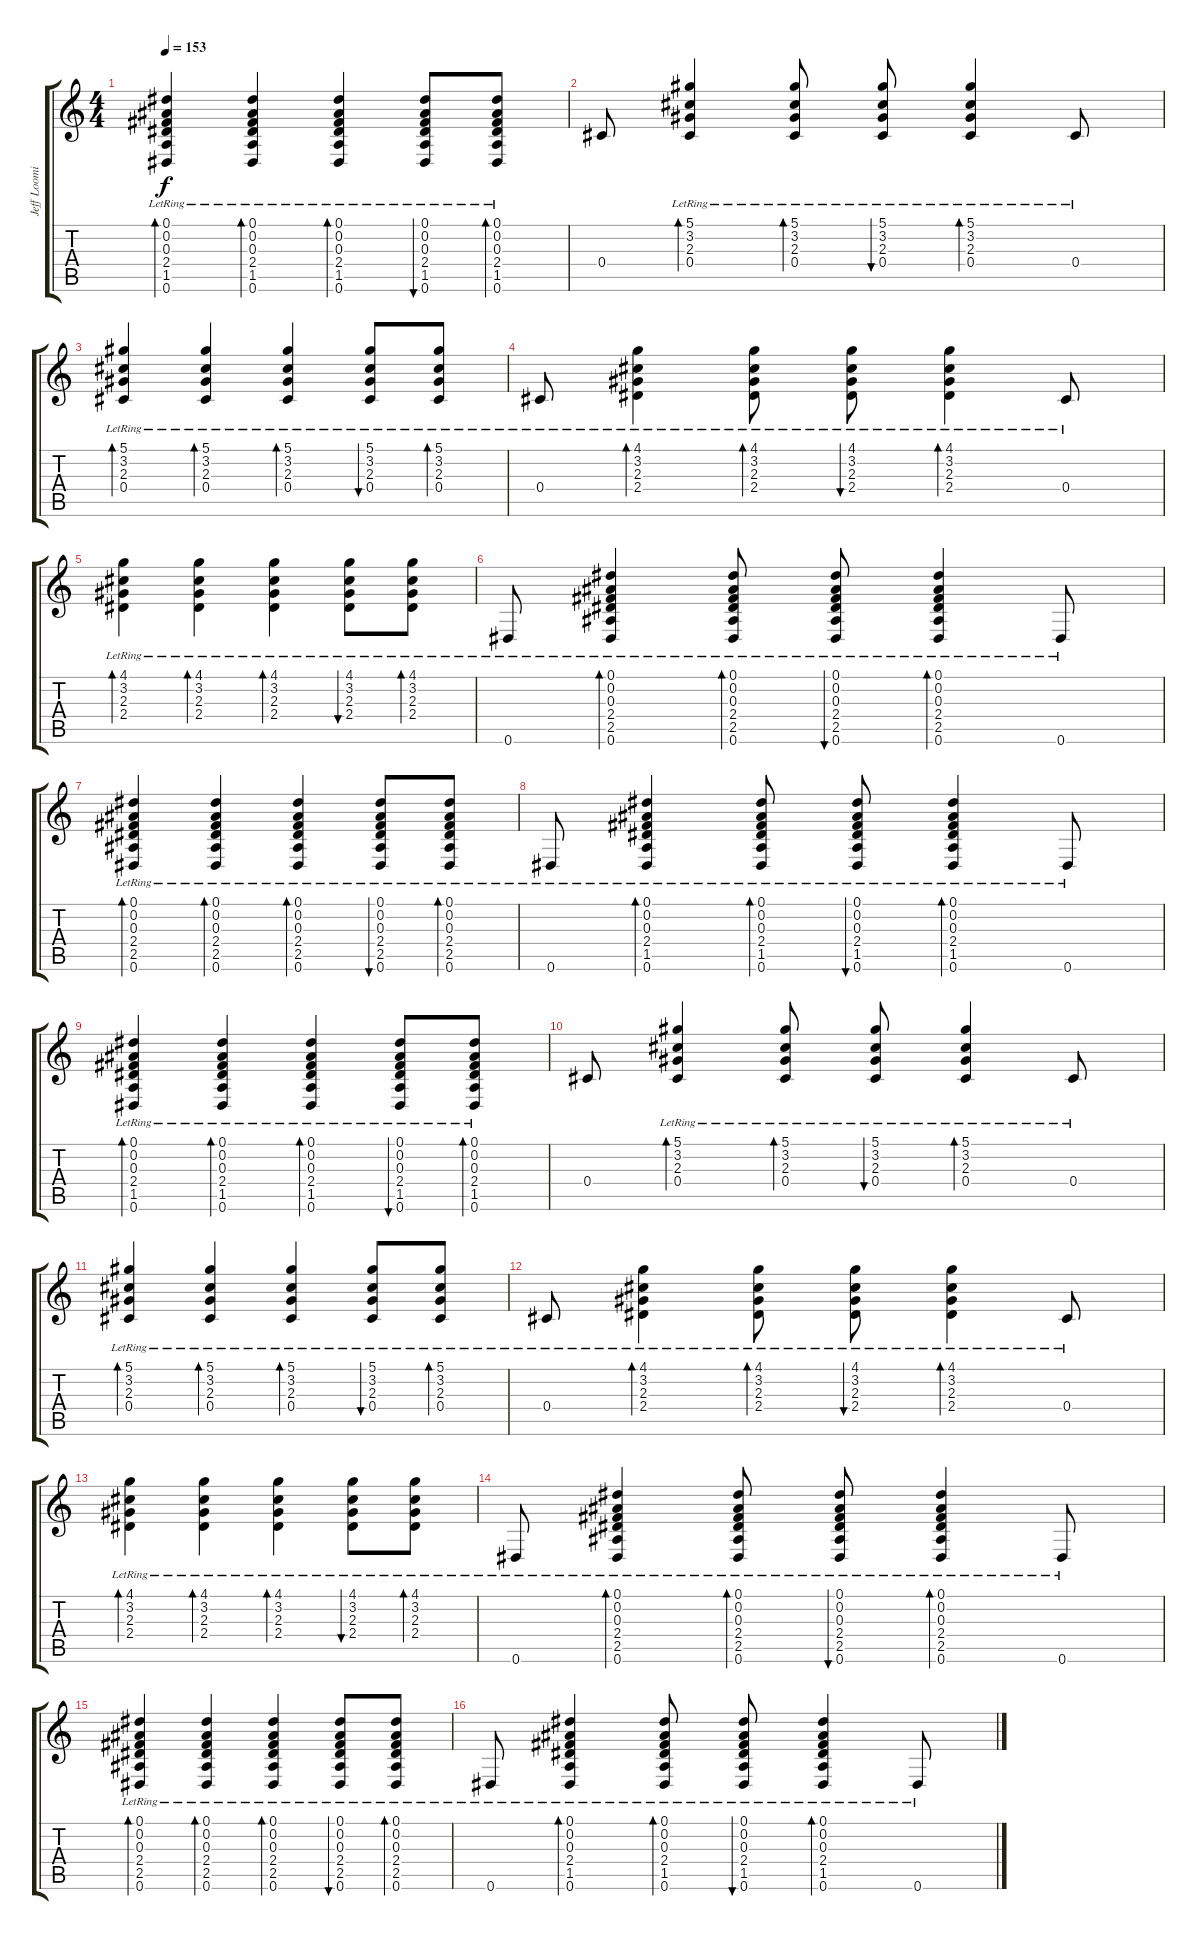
\track ("Jeff Loomis" "Jeff Loomi") {instrument acousticguitarsteel}
\staff {score tabs}
\tuning (Eb4 Bb3 Gb3 Db3 Ab2 Eb2) {hide}
\ts (4 4)
\tempo 153
\clef g2
\ks c
(0.1{lr} 0.2{lr} 0.3{lr} 2.4{lr} 1.5{lr} 0.6).4{bd 240 dy f} (0.1{lr} 0.2{lr} 0.3{lr} 2.4{lr} 1.5{lr} 0.6).4{bd 240} (0.1{lr} 0.2{lr} 0.3{lr} 2.4{lr} 1.5{lr} 0.6).4{bd 240} (0.1{lr} 0.2{lr} 0.3{lr} 2.4{lr} 1.5{lr} 0.6).8{bu 120} (0.1{lr} 0.2{lr} 0.3{lr} 2.4{lr} 1.5{lr} 0.6).8{bd 120} |
0.4.8 (5.1{lr} 3.2{lr} 2.3{lr} 0.4{lr}).4{bd 480} (5.1{lr} 3.2{lr} 2.3{lr} 0.4{lr}).8{bd 480} (5.1{lr} 3.2{lr} 2.3{lr} 0.4{lr}).8{bu 480} (5.1{lr} 3.2{lr} 2.3{lr} 0.4{lr}).4{bd 120} 0.4{lr}.8 |
(5.1{lr} 3.2{lr} 2.3{lr} 0.4{lr}).4{bd 240} (5.1{lr} 3.2{lr} 2.3{lr} 0.4{lr}).4{bd 120} (5.1{lr} 3.2{lr} 2.3{lr} 0.4{lr}).4{bd 120} (5.1{lr} 3.2{lr} 2.3{lr} 0.4{lr}).8{bu 480} (5.1{lr} 3.2{lr} 2.3{lr} 0.4{lr}).8{bd 480} |
0.4{lr}.8 (4.1{lr} 3.2{lr} 2.3{lr} 2.4{lr}).4{bd 120} (4.1{lr} 3.2{lr} 2.3{lr} 2.4{lr}).8{bd 120} (4.1{lr} 3.2{lr} 2.3{lr} 2.4{lr}).8{bu 120} (4.1{lr} 3.2{lr} 2.3{lr} 2.4{lr}).4{bd 120} 0.4{lr}.8 |
(4.1{lr} 3.2{lr} 2.3{lr} 2.4{lr}).4{bd 240} (4.1{lr} 3.2{lr} 2.3{lr} 2.4{lr}).4{bd 240} (4.1{lr} 3.2{lr} 2.3{lr} 2.4{lr}).4{bd 240} (4.1{lr} 3.2{lr} 2.3{lr} 2.4{lr}).8{bu 120} (4.1{lr} 3.2{lr} 2.3{lr} 2.4{lr}).8{bd 120} |
0.6{lr}.8 (0.1{lr} 0.2{lr} 0.3{lr} 2.4{lr} 2.5{lr} 0.6{lr}).4{bd 120} (0.1{lr} 0.2{lr} 0.3{lr} 2.4{lr} 2.5{lr} 0.6{lr}).8{bd 120} (0.1{lr} 0.2{lr} 0.3{lr} 2.4{lr} 2.5{lr} 0.6{lr}).8{bu 120} (0.1{lr} 0.2{lr} 0.3{lr} 2.4{lr} 2.5{lr} 0.6{lr}).4{bd 120} 0.6{lr}.8 |
(0.1{lr} 0.2{lr} 0.3{lr} 2.4{lr} 2.5{lr} 0.6{lr}).4{bd 240} (0.1{lr} 0.2{lr} 0.3{lr} 2.4{lr} 2.5{lr} 0.6{lr}).4{bd 240} (0.1{lr} 0.2{lr} 0.3{lr} 2.4{lr} 2.5{lr} 0.6{lr}).4{bd 240} (0.1{lr} 0.2{lr} 0.3{lr} 2.4{lr} 2.5{lr} 0.6{lr}).8{bu 120} (0.1{lr} 0.2{lr} 0.3{lr} 2.4{lr} 2.5{lr} 0.6{lr}).8{bd 120} |
0.6{lr}.8 (0.1{lr} 0.2{lr} 0.3{lr} 2.4{lr} 1.5{lr} 0.6).4{bd 120} (0.1{lr} 0.2{lr} 0.3{lr} 2.4{lr} 1.5{lr} 0.6).8{bd 120} (0.1{lr} 0.2{lr} 0.3{lr} 2.4{lr} 1.5{lr} 0.6).8{bu 120} (0.1{lr} 0.2{lr} 0.3{lr} 2.4{lr} 1.5{lr} 0.6).4{bd 120} 0.6{lr}.8 |
(0.1{lr} 0.2{lr} 0.3{lr} 2.4{lr} 1.5{lr} 0.6).4{bd 240} (0.1{lr} 0.2{lr} 0.3{lr} 2.4{lr} 1.5{lr} 0.6).4{bd 240} (0.1{lr} 0.2{lr} 0.3{lr} 2.4{lr} 1.5{lr} 0.6).4{bd 240} (0.1{lr} 0.2{lr} 0.3{lr} 2.4{lr} 1.5{lr} 0.6).8{bu 120} (0.1{lr} 0.2{lr} 0.3{lr} 2.4{lr} 1.5{lr} 0.6).8{bd 120} |
0.4.8 (5.1{lr} 3.2{lr} 2.3{lr} 0.4{lr}).4{bd 480} (5.1{lr} 3.2{lr} 2.3{lr} 0.4{lr}).8{bd 480} (5.1{lr} 3.2{lr} 2.3{lr} 0.4{lr}).8{bu 480} (5.1{lr} 3.2{lr} 2.3{lr} 0.4{lr}).4{bd 120} 0.4{lr}.8 |
(5.1{lr} 3.2{lr} 2.3{lr} 0.4{lr}).4{bd 240} (5.1{lr} 3.2{lr} 2.3{lr} 0.4{lr}).4{bd 120} (5.1{lr} 3.2{lr} 2.3{lr} 0.4{lr}).4{bd 120} (5.1{lr} 3.2{lr} 2.3{lr} 0.4{lr}).8{bu 480} (5.1{lr} 3.2{lr} 2.3{lr} 0.4{lr}).8{bd 480} |
0.4{lr}.8 (4.1{lr} 3.2{lr} 2.3{lr} 2.4{lr}).4{bd 120} (4.1{lr} 3.2{lr} 2.3{lr} 2.4{lr}).8{bd 120} (4.1{lr} 3.2{lr} 2.3{lr} 2.4{lr}).8{bu 120} (4.1{lr} 3.2{lr} 2.3{lr} 2.4{lr}).4{bd 120} 0.4{lr}.8 |
(4.1{lr} 3.2{lr} 2.3{lr} 2.4{lr}).4{bd 240} (4.1{lr} 3.2{lr} 2.3{lr} 2.4{lr}).4{bd 240} (4.1{lr} 3.2{lr} 2.3{lr} 2.4{lr}).4{bd 240} (4.1{lr} 3.2{lr} 2.3{lr} 2.4{lr}).8{bu 120} (4.1{lr} 3.2{lr} 2.3{lr} 2.4{lr}).8{bd 120} |
0.6{lr}.8 (0.1{lr} 0.2{lr} 0.3{lr} 2.4{lr} 2.5{lr} 0.6{lr}).4{bd 120} (0.1{lr} 0.2{lr} 0.3{lr} 2.4{lr} 2.5{lr} 0.6{lr}).8{bd 120} (0.1{lr} 0.2{lr} 0.3{lr} 2.4{lr} 2.5{lr} 0.6{lr}).8{bu 120} (0.1{lr} 0.2{lr} 0.3{lr} 2.4{lr} 2.5{lr} 0.6{lr}).4{bd 120} 0.6{lr}.8 |
(0.1{lr} 0.2{lr} 0.3{lr} 2.4{lr} 2.5{lr} 0.6{lr}).4{bd 240} (0.1{lr} 0.2{lr} 0.3{lr} 2.4{lr} 2.5{lr} 0.6{lr}).4{bd 240} (0.1{lr} 0.2{lr} 0.3{lr} 2.4{lr} 2.5{lr} 0.6{lr}).4{bd 240} (0.1{lr} 0.2{lr} 0.3{lr} 2.4{lr} 2.5{lr} 0.6{lr}).8{bu 120} (0.1{lr} 0.2{lr} 0.3{lr} 2.4{lr} 2.5{lr} 0.6{lr}).8{bd 120} |
0.6{lr}.8 (0.1{lr} 0.2{lr} 0.3{lr} 2.4{lr} 1.5{lr} 0.6).4{bd 120} (0.1{lr} 0.2{lr} 0.3{lr} 2.4{lr} 1.5{lr} 0.6).8{bd 120} (0.1{lr} 0.2{lr} 0.3{lr} 2.4{lr} 1.5{lr} 0.6).8{bu 120} (0.1{lr} 0.2{lr} 0.3{lr} 2.4{lr} 1.5{lr} 0.6).4{bd 120} 0.6{lr}.8
